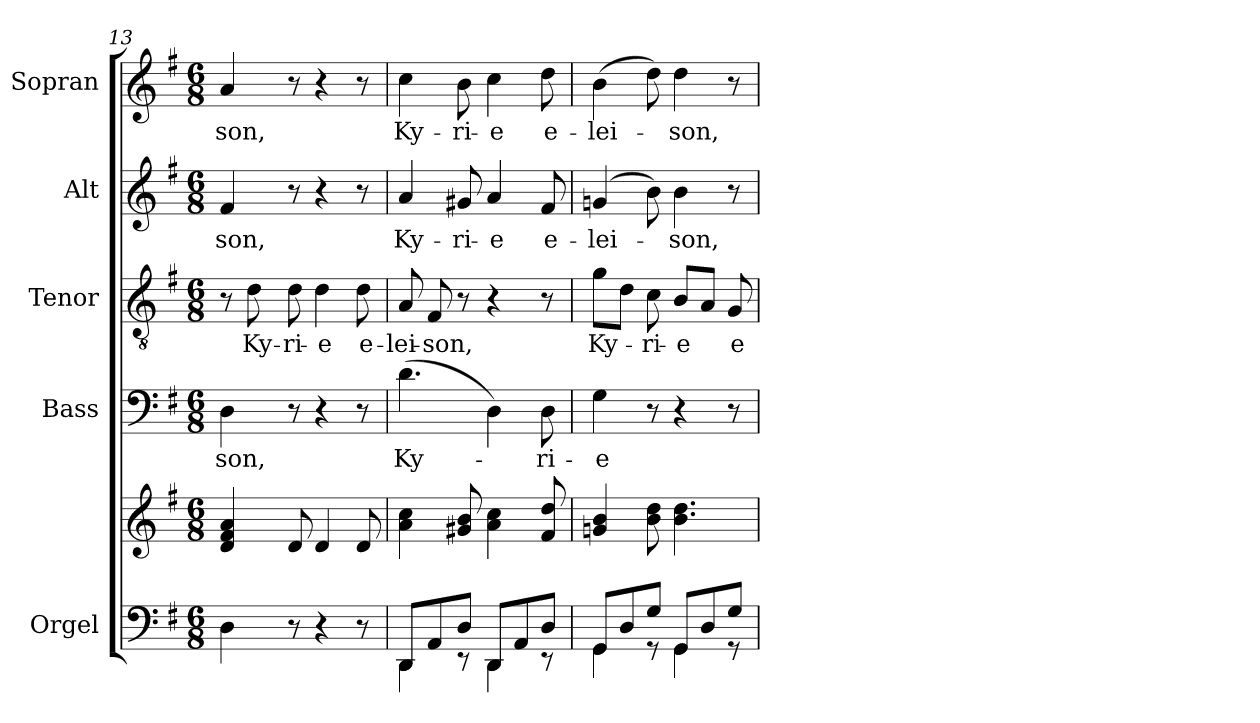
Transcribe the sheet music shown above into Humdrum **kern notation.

**kern	**kern	**kern	**text	**kern	**text	**kern	**text	**kern	**text
*part5	*part5	*part4	*part4	*part3	*part3	*part2	*part2	*part1	*part1
*staff6	*staff5	*staff4	*staff4	*staff3	*staff3	*staff2	*staff2	*staff1	*staff1
*I"Orgel	*	*I"Bass	*	*I"Tenor	*	*I"Alt	*	*I"Sopran	*
*I'Org.	*	*I'B.	*	*I'T.	*	*I'A.	*	*I'S.	*
*clefF4	*clefG2	*clefF4	*	*clefGv2	*	*clefG2	*	*clefG2	*
*k[f#]	*k[f#]	*k[f#]	*	*k[f#]	*	*k[f#]	*	*k[f#]	*
*G:	*G:	*G:	*	*G:	*	*G:	*	*G:	*
*M6/8	*M6/8	*M6/8	*	*M6/8	*	*M6/8	*	*M6/8	*
=13	=13	=13	=13	=13	=13	=13	=13	=13	=13
!	!	!	!LO:LY:b	!	!	!	!LO:LY:b	!	!LO:LY:b
4D\	4d/ 4f#/ 4a/	4D\	-son,	8r	.	4f#/	-son,	4a/	-son,
!	!	!	!	!	!LO:LY:b	!	!	!	!
.	.	.	.	8d\	Ky-	.	.	.	.
!	!	!	!	!	!LO:LY:b	!	!	!	!
8r	8d/	8r	.	8d\	-ri-	8r	.	8r	.
!	!	!	!	!	!LO:LY:b	!	!	!	!
4r	4d/	4r	.	4d\	-e	4r	.	4r	.
!	!	!	!	!	!LO:LY:b	!	!	!	!
8r	8d/	8r	.	8d\	e-	8r	.	8r	.
=14	=14	=14	=14	=14	=14	=14	=14	=14	=14
*^	*	*	*	*	*	*	*	*	*
!	!	!	!	!LO:LY:b	!	!LO:LY:b	!	!LO:LY:b	!	!LO:LY:b
8DD/L	4DD\	4a\ 4cc\	(>4.d\	Ky-	8A/	-lei-	4a/	Ky-	4cc\	Ky-
!	!	!	!	!	!	!LO:LY:b	!	!	!	!
8AA/	.	.	.	.	8F#/	-son,	.	.	.	.
!	!	!	!	!	!	!	!	!LO:LY:b	!	!LO:LY:b
8D/J	8rEE	8g#X/ 8b/	.	.	8r	.	8g#X/	-ri-	8b\	-ri-
!	!	!	!	!	!	!	!	!LO:LY:b	!	!LO:LY:b
8DD/L	4DD\	4a\ 4cc\	4D\)	.	4r	.	4a/	-e	4cc\	-e
8AA/	.	.	.	.	.	.	.	.	.	.
!	!	!	!	!LO:LY:b	!	!	!	!LO:LY:b	!	!LO:LY:b
8D/J	8rEE	8f#/ 8dd/	8D\	-ri-	8r	.	8f#/	e-	8dd\	e-
=15	=15	=15	=15	=15	=15	=15	=15	=15	=15	=15
!	!	!	!	!LO:LY:b	!	!LO:LY:b	!	!LO:LY:b	!	!LO:LY:b
8GG/L	4GG\	4gn/ 4b/	4G\	-e	8g\L	Ky-	(4gn/	-lei-	(>4b\	-lei-
8D/	.	.	.	.	8d\J	.	.	.	.	.
!	!	!	!	!	!	!LO:LY:b	!	!	!	!
8G/J	8rFF	8b\ 8dd\	8r	.	8c\	-ri-	8b\)	.	8dd\)	.
!	!	!	!	!	!	!LO:LY:b	!	!LO:LY:b	!	!LO:LY:b
8GG/L	4GG\	4.b\ 4.dd\	4r	.	8B/L	-e	4b\	-son,	4dd\	-son,
8D/	.	.	.	.	8A/J	.	.	.	.	.
!	!	!	!	!	!	!LO:LY:b	!	!	!	!
8G/J	8rFF	.	8r	.	8G/	e-	8r	.	8r	.
*v	*v	*	*	*	*	*	*	*	*	*
=	=	=	=	=	=	=	=	=	=
*-	*-	*-	*-	*-	*-	*-	*-	*-	*-
